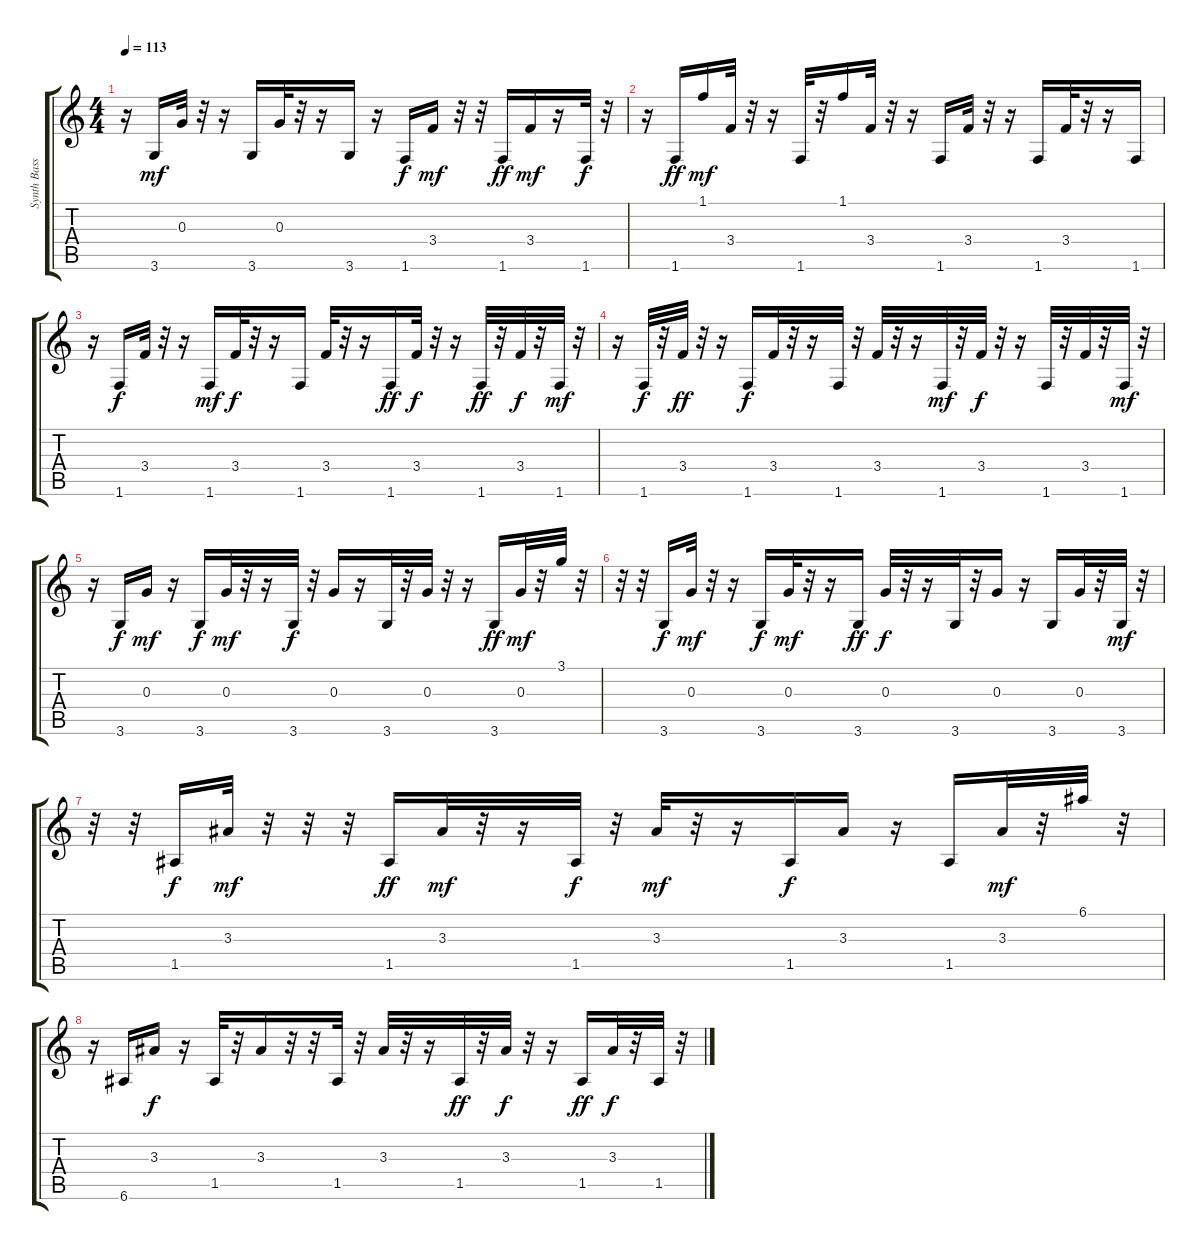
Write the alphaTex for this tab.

\track ("Synth Bass" "Synth Bass") {instrument synthbass1}
\staff {score tabs}
\tuning (E4 B3 G3 D3 A2 E2) {hide}
\ts (4 4)
\tempo 113
\clef g2
\ks c
r.16{dy mf} 3.6.16 0.3.32 r.32 r.16 3.6.16 0.3.32 r.32 r.16 3.6.16 r.16 1.6.16{dy f} 3.4.16{dy mf} r.32 r.32 1.6.16{dy ff} 3.4.16{dy mf} r.16 1.6.32{dy f} r.32 |
r.16 1.6.16{dy ff} 1.1.16{dy mf} 3.4.32 r.32 r.16 1.6.32 r.32 1.1.16 3.4.32 r.32 r.16 1.6.16 3.4.32 r.32 r.16 1.6.16 3.4.32 r.32 r.16 1.6.16 |
r.16 1.6.16{dy f} 3.4.32 r.32 r.16 1.6.16{dy mf} 3.4.32{dy f} r.32 r.16 1.6.16 3.4.32 r.32 r.16 1.6.16{dy ff} 3.4.32{dy f} r.32 r.16 1.6.32{dy ff} r.32 3.4.32{dy f} r.32 1.6.32{dy mf} r.32 |
r.16 1.6.32{dy f} r.32 3.4.32{dy ff} r.32 r.16 1.6.16{dy f} 3.4.32 r.32 r.16 1.6.32 r.32 3.4.32 r.32 r.16 1.6.32{dy mf} r.32 3.4.32{dy f} r.32 r.16 1.6.32 r.32 3.4.32 r.32 1.6.32{dy mf} r.32 |
r.16 3.6.16{dy f} 0.3.16{dy mf} r.16 3.6.16{dy f} 0.3.32{dy mf} r.32 r.16 3.6.32{dy f} r.32 0.3.16 r.16 3.6.32 r.32 0.3.32 r.32 r.16 3.6.16{dy ff} 0.3.32{dy mf} r.32 3.1.32 r.32 |
r.32 r.32 3.6.16{dy f} 0.3.32{dy mf} r.32 r.16 3.6.16{dy f} 0.3.32{dy mf} r.32 r.16 3.6.16{dy ff} 0.3.32{dy f} r.32 r.16 3.6.32 r.32 0.3.16 r.16 3.6.16 0.3.32 r.32 3.6.32{dy mf} r.32 |
r.32 r.32 1.5.16{dy f} 3.3.32{dy mf} r.32 r.32 r.32 1.5.16{dy ff} 3.3.32{dy mf} r.32 r.16 1.5.32{dy f} r.32 3.3.32{dy mf} r.32 r.16 1.5.16{dy f} 3.3.16 r.16 1.5.16 3.3.32{dy mf} r.32 6.1.32 r.32 |
r.16 6.6.16 3.3.16{dy f} r.16 1.5.32 r.32 3.3.16 r.32 r.32 1.5.32 r.32 3.3.32 r.32 r.16 1.5.32{dy ff} r.32 3.3.32{dy f} r.32 r.16 1.5.16{dy ff} 3.3.32{dy f} r.32 1.5.32 r.32
